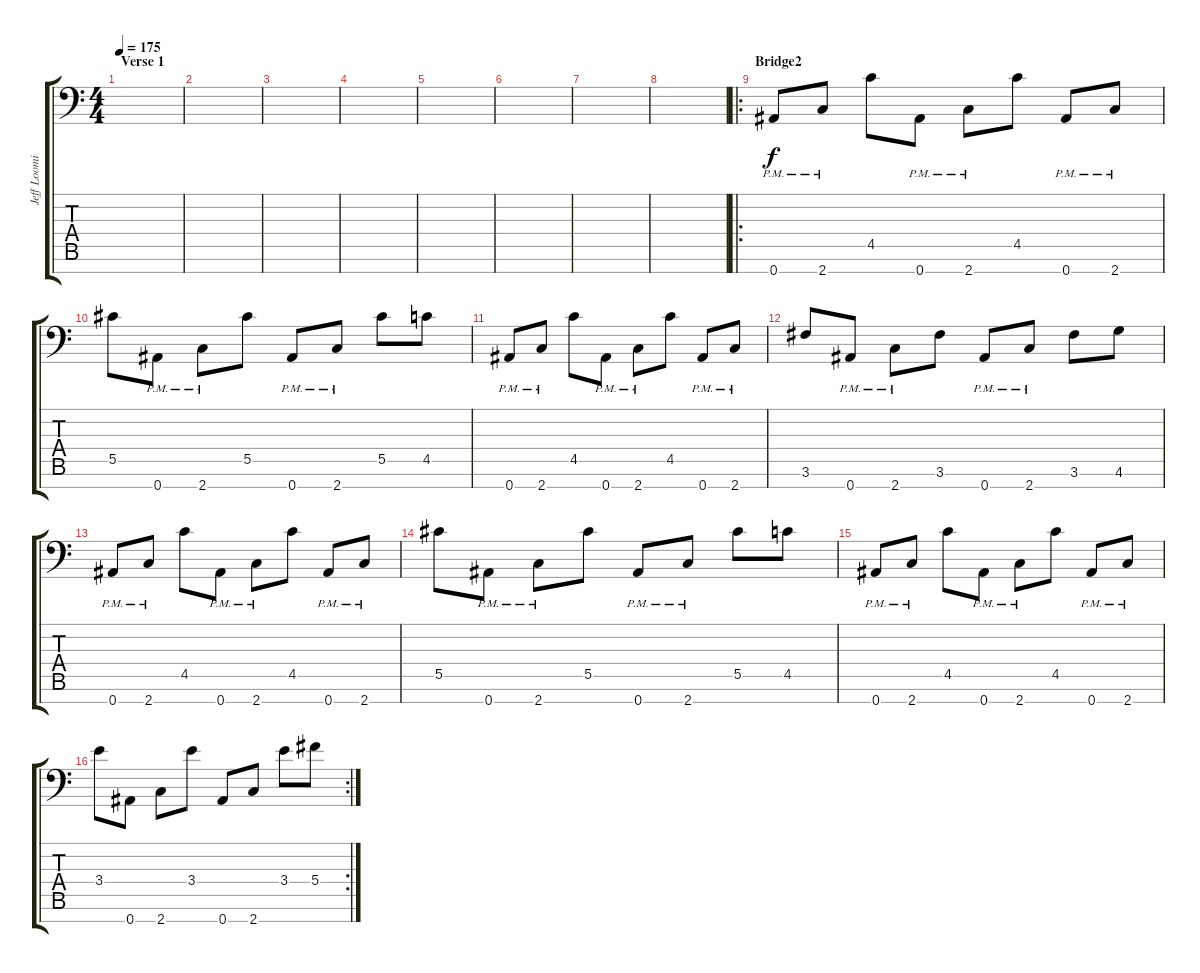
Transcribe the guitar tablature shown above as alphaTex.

\track ("Jeff Loomis" "Jeff Loomi") {instrument distortionguitar}
\staff {score tabs}
\tuning (Eb4 Bb3 Gb3 Db3 Ab2 Eb2 Bb1) {hide}
\ts (4 4)
\section ("" "Verse 1")
\tempo 175
\clef f4
\ks c
|
|
|
|
|
|
|
|
\ro
\section ("" "Bridge2")
0.7{pm}.8 2.7{pm}.8 4.5.8 0.7{pm}.8 2.7{pm}.8 4.5.8 0.7{pm}.8 2.7{pm}.8 |
5.5.8 0.7{pm}.8 2.7{pm}.8 5.5.8 0.7{pm}.8 2.7{pm}.8 5.5.8 4.5.8 |
0.7{pm}.8 2.7{pm}.8 4.5.8 0.7{pm}.8 2.7{pm}.8 4.5.8 0.7{pm}.8 2.7{pm}.8 |
3.6.8 0.7{pm}.8 2.7{pm}.8 3.6.8 0.7{pm}.8 2.7{pm}.8 3.6.8 4.6.8 |
0.7{pm}.8 2.7{pm}.8 4.5.8 0.7{pm}.8 2.7{pm}.8 4.5.8 0.7{pm}.8 2.7{pm}.8 |
5.5.8 0.7{pm}.8 2.7{pm}.8 5.5.8 0.7{pm}.8 2.7{pm}.8 5.5.8 4.5.8 |
0.7{pm}.8 2.7{pm}.8 4.5.8 0.7{pm}.8 2.7{pm}.8 4.5.8 0.7{pm}.8 2.7{pm}.8 |
\rc 2
3.4.8 0.7.8 2.7.8 3.4.8 0.7.8 2.7.8 3.4.8 5.4.8
